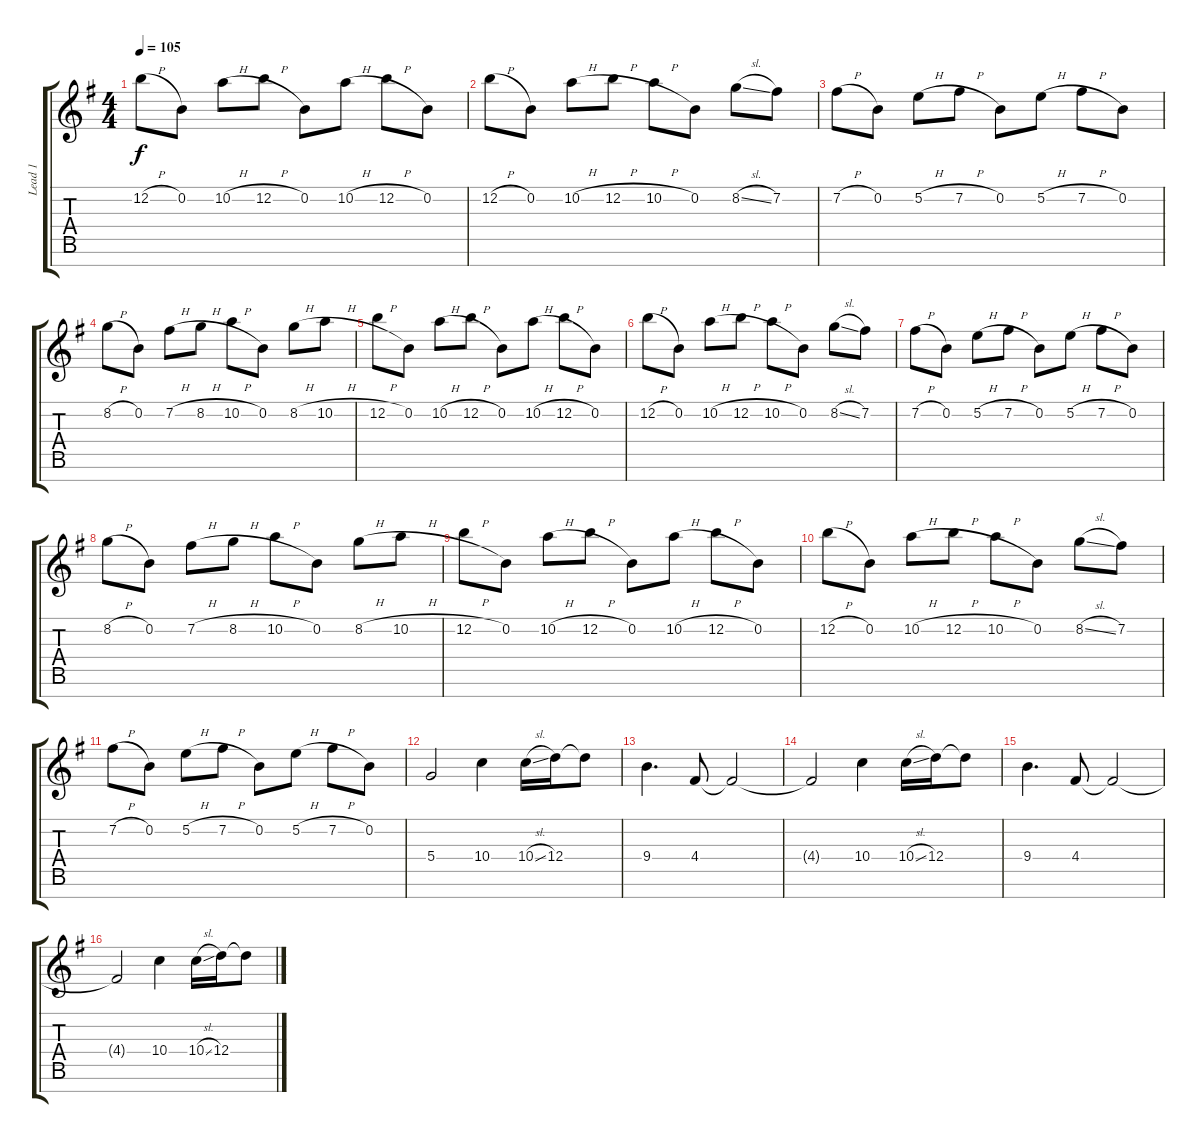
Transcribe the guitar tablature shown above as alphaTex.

\track ("Lead 1" "Lead 1") {instrument distortionguitar}
\staff {score tabs}
\tuning (E4 B3 G3 D3 A2 E2 B1) {hide}
\ts (4 4)
\tempo 105
\clef g2
\ks eminor
12.2{h}.8{dy f} 0.2.8 10.2{h}.8 12.2{h}.8 0.2.8 10.2{h}.8 12.2{h}.8 0.2.8 |
12.2{h}.8 0.2.8 10.2{h}.8 12.2{h}.8 10.2{h}.8 0.2.8 8.2{sl}.8 7.2.8 |
7.2{h}.8 0.2.8 5.2{h}.8 7.2{h}.8 0.2.8 5.2{h}.8 7.2{h}.8 0.2.8 |
8.2{h}.8 0.2.8 7.2{h}.8 8.2{h}.8 10.2{h}.8 0.2.8 8.2{h}.8 10.2{h}.8 |
12.2{h}.8 0.2.8 10.2{h}.8 12.2{h}.8 0.2.8 10.2{h}.8 12.2{h}.8 0.2.8 |
12.2{h}.8 0.2.8 10.2{h}.8 12.2{h}.8 10.2{h}.8 0.2.8 8.2{sl}.8 7.2.8 |
7.2{h}.8{volume 6} 0.2.8 5.2{h}.8 7.2{h}.8 0.2.8 5.2{h}.8 7.2{h}.8 0.2.8 |
8.2{h}.8 0.2.8 7.2{h}.8 8.2{h}.8 10.2{h}.8 0.2.8 8.2{h}.8 10.2{h}.8 |
12.2{h}.8 0.2.8 10.2{h}.8 12.2{h}.8 0.2.8 10.2{h}.8 12.2{h}.8 0.2.8 |
12.2{h}.8 0.2.8 10.2{h}.8 12.2{h}.8 10.2{h}.8 0.2.8 8.2{sl}.8 7.2.8 |
7.2{h}.8 0.2.8 5.2{h}.8 7.2{h}.8 0.2.8 5.2{h}.8 7.2{h}.8 0.2.8 |
5.4.2{volume 10} 10.4.4 10.4{sl}.16 12.4.16 12.4{t}.8 |
9.4.4{d} 4.4.8 4.4{t}.2 |
4.4{t}.2 10.4.4 10.4{sl}.16 12.4.16 12.4{t}.8 |
9.4.4{d} 4.4.8 4.4{t}.2 |
4.4{t}.2 10.4.4 10.4{sl}.16 12.4.16 12.4{t}.8
